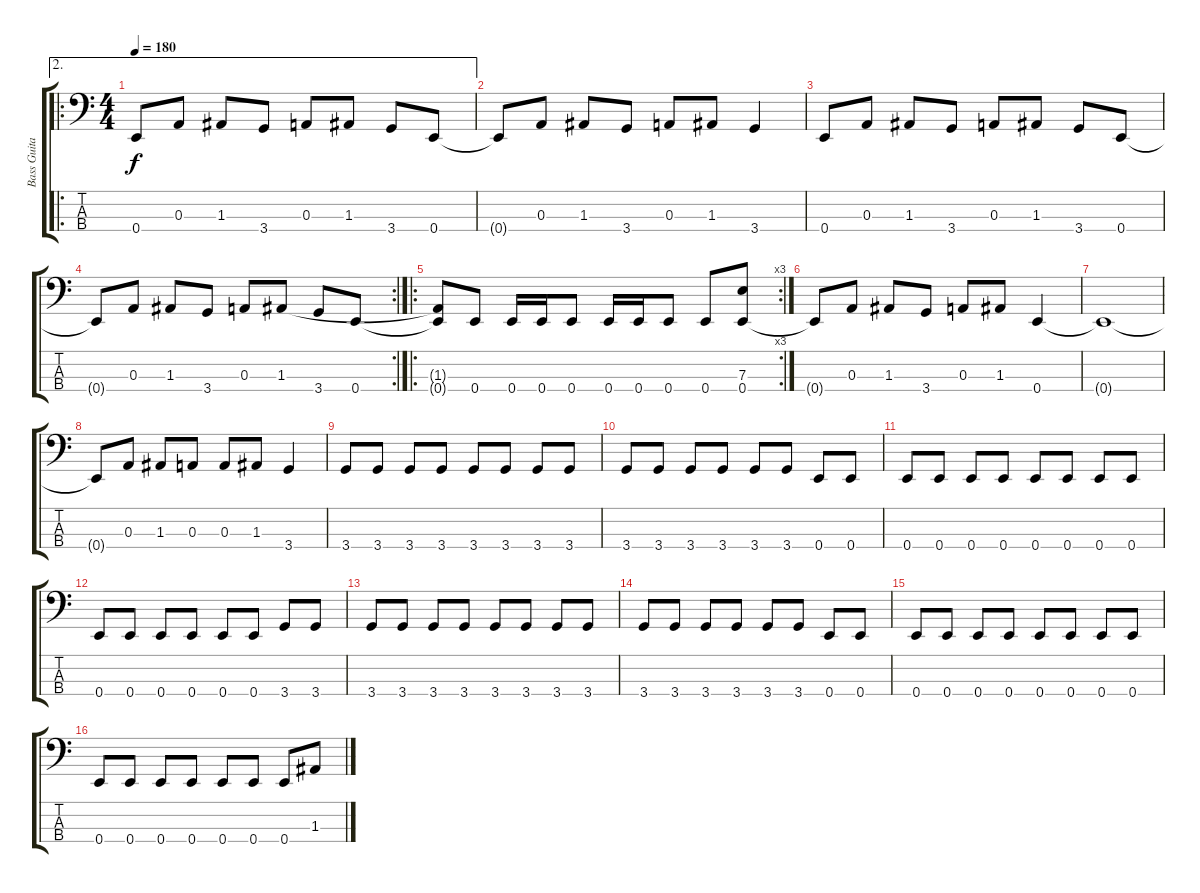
\track ("Bass Guitar - Jason" "Bass Guita") {instrument electricbasspick}
\staff {score tabs}
\tuning (G2 D2 A1 E1) {hide}
\ae 2
\ro
\ts (4 4)
\tempo 180
\clef f4
\ks c
0.4{t}.8{dy f} 0.3.8 1.3.8 3.4.8 0.3.8 1.3.8 3.4.8 0.4.8 |
0.4{t}.8 0.3.8 1.3.8 3.4.8 0.3.8 1.3.8 3.4.4 |
0.4.8 0.3.8 1.3.8 3.4.8 0.3.8 1.3.8 3.4.8 0.4.8 |
\rc 2
0.4{t}.8 0.3.8 1.3.8 3.4.8 0.3.8 1.3.8 3.4.8 0.4.8 |
\ro
\rc 3
(1.3{t} 0.4{t}).8 0.4.8 0.4.16 0.4.16 0.4.8 0.4.16 0.4.16 0.4.8 0.4.8 (7.3 0.4).8 |
0.4{t}.8 0.3.8 1.3.8 3.4.8 0.3.8 1.3.8 0.4.4 |
0.4{t}.1 |
0.4{t}.8 0.3.8 1.3.8 0.3.8 0.3.8 1.3.8 3.4.4 |
3.4.8 3.4.8 3.4.8 3.4.8 3.4.8 3.4.8 3.4.8 3.4.8 |
3.4.8 3.4.8 3.4.8 3.4.8 3.4.8 3.4.8 0.4.8 0.4.8 |
0.4.8 0.4.8 0.4.8 0.4.8 0.4.8 0.4.8 0.4.8 0.4.8 |
0.4.8 0.4.8 0.4.8 0.4.8 0.4.8 0.4.8 3.4.8 3.4.8 |
3.4.8 3.4.8 3.4.8 3.4.8 3.4.8 3.4.8 3.4.8 3.4.8 |
3.4.8 3.4.8 3.4.8 3.4.8 3.4.8 3.4.8 0.4.8 0.4.8 |
0.4.8 0.4.8 0.4.8 0.4.8 0.4.8 0.4.8 0.4.8 0.4.8 |
0.4.8 0.4.8 0.4.8 0.4.8 0.4.8 0.4.8 0.4.8 1.3.8
